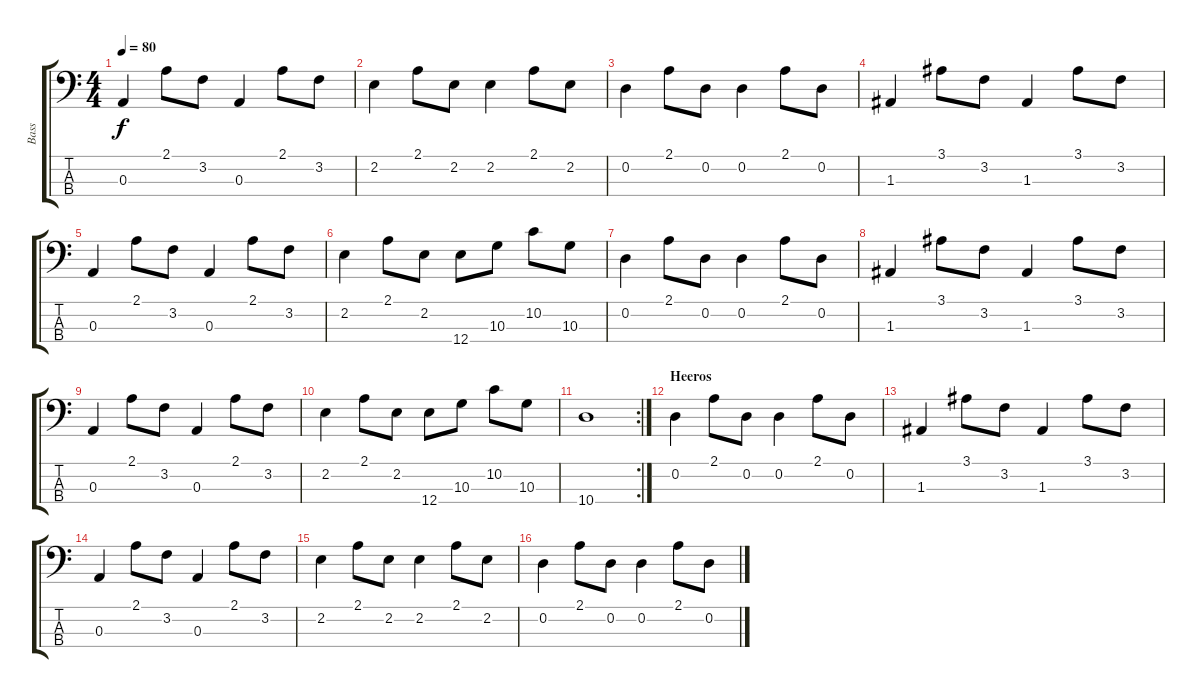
\track ("Bass" "Bass") {instrument fretlessbass}
\staff {score tabs}
\tuning (G2 D2 A1 E1) {hide}
\ts (4 4)
\tempo 80
\clef f4
\ks c
0.3.4{dy f} 2.1.8 3.2.8 0.3.4 2.1.8 3.2.8 |
2.2.4 2.1.8 2.2.8 2.2.4 2.1.8 2.2.8 |
0.2.4 2.1.8 0.2.8 0.2.4 2.1.8 0.2.8 |
1.3.4 3.1.8 3.2.8 1.3.4 3.1.8 3.2.8 |
0.3.4 2.1.8 3.2.8 0.3.4 2.1.8 3.2.8 |
2.2.4 2.1.8 2.2.8 12.4.8 10.3.8 10.2.8 10.3.8 |
0.2.4 2.1.8 0.2.8 0.2.4 2.1.8 0.2.8 |
1.3.4 3.1.8 3.2.8 1.3.4 3.1.8 3.2.8 |
0.3.4 2.1.8 3.2.8 0.3.4 2.1.8 3.2.8 |
2.2.4 2.1.8 2.2.8 12.4.8 10.3.8 10.2.8 10.3.8 |
\rc 2
10.4.1 |
\section ("" "Heeros")
0.2.4 2.1.8 0.2.8 0.2.4 2.1.8 0.2.8 |
1.3.4 3.1.8 3.2.8 1.3.4 3.1.8 3.2.8 |
0.3.4 2.1.8 3.2.8 0.3.4 2.1.8 3.2.8 |
2.2.4 2.1.8 2.2.8 2.2.4 2.1.8 2.2.8 |
0.2.4 2.1.8 0.2.8 0.2.4 2.1.8 0.2.8
